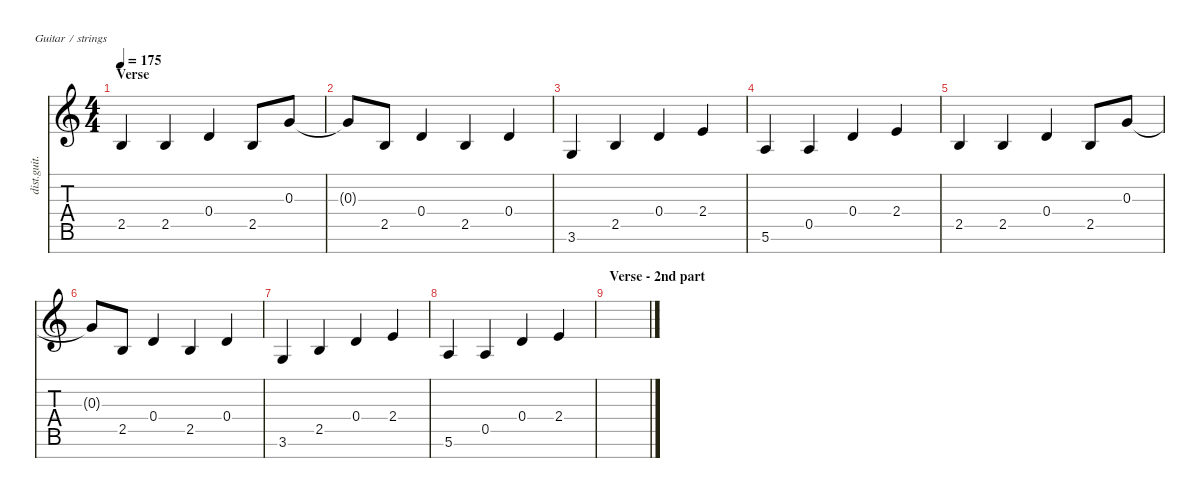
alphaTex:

\defaultSystemsLayout 4
\hideDynamics
\bracketExtendMode nobrackets
\track ("Clean Guitar - Zoli" "dist.guit.") {instrument distortionguitar}
\staff {score tabs}
\tuning (E4 B3 G3 D3 A2 E2 B1)
\ts (4 4)
\section ("" "Verse")
\tempo 175
\clef g2
\ks c
2.5.4{dy ff beam Up} 2.5.4{beam Up} 0.4.4{beam Up} 2.5.8{beam Up} 0.3.8{beam Up} |
0.3{t}.8{beam Up} 2.5.8{beam Up} 0.4.4{beam Up} 2.5.4{beam Up} 0.4.4{beam Up} |
3.6.4{beam Up} 2.5.4{beam Up} 0.4.4{beam Up} 2.4.4{beam Up} |
5.6.4{beam Up} 0.5.4{beam Up} 0.4.4{beam Up} 2.4.4{beam Up} |
2.5.4{beam Up} 2.5.4{beam Up} 0.4.4{beam Up} 2.5.8{beam Up} 0.3.8{beam Up} |
0.3{t}.8{beam Up} 2.5.8{beam Up} 0.4.4{beam Up} 2.5.4{beam Up} 0.4.4{beam Up} |
3.6.4{beam Up} 2.5.4{beam Up} 0.4.4{beam Up} 2.4.4{beam Up} |
5.6.4{beam Up} 0.5.4{beam Up} 0.4.4{beam Up} 2.4.4{beam Up} |
\section ("" "Verse - 2nd part")
